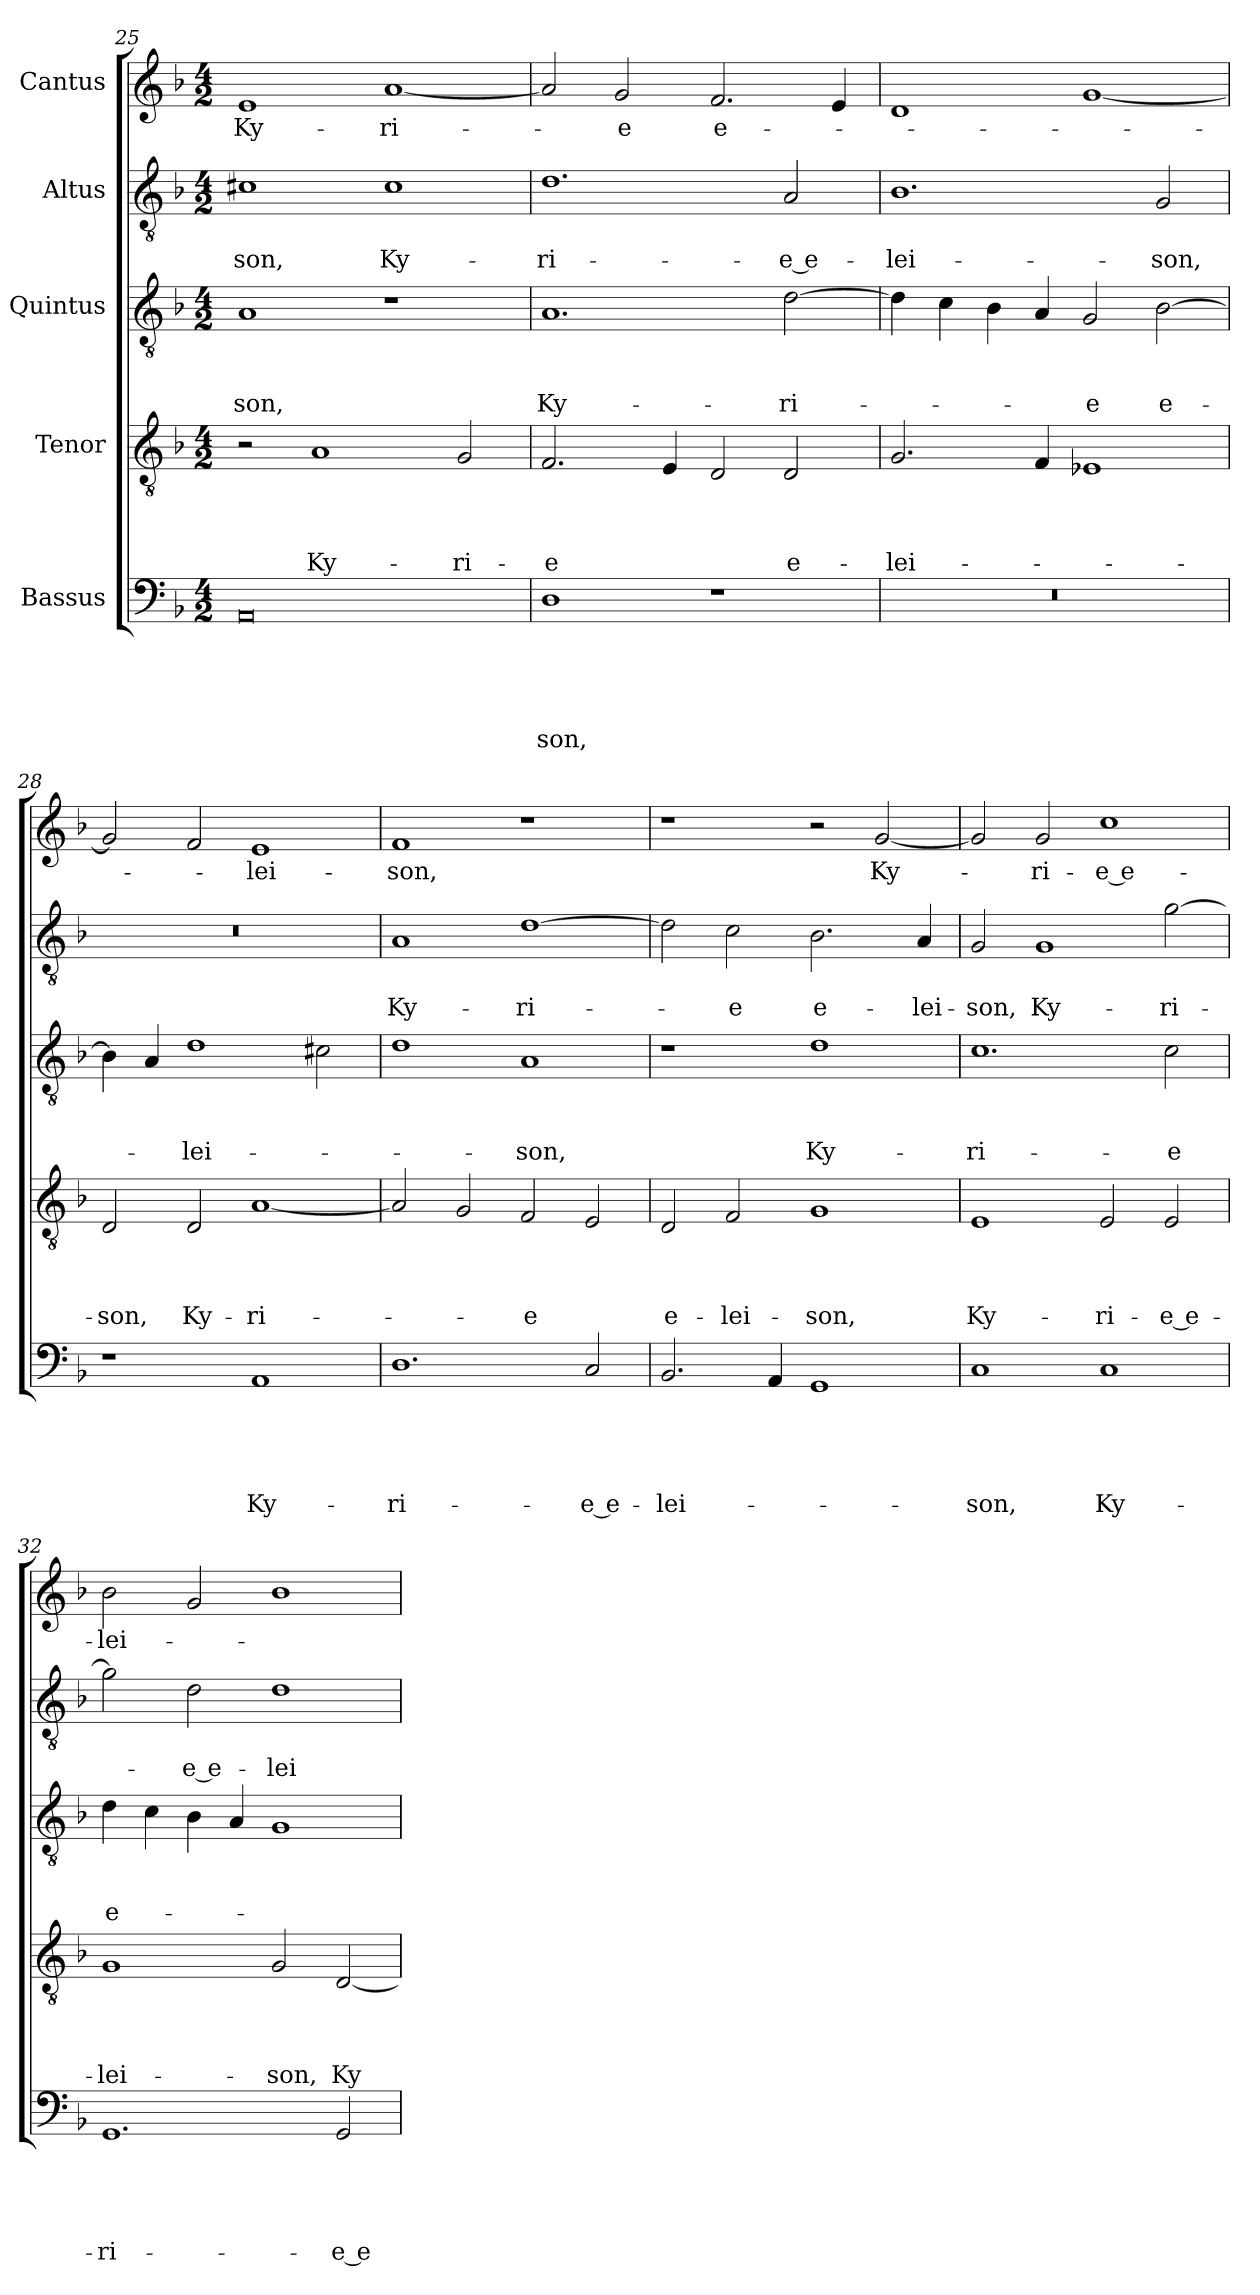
**kern	**text	**text	**text	**text	**text	**kern	**text	**text	**text	**text	**kern	**text	**text	**text	**kern	**text	**text	**kern	**text
*part5	*part5	*part5	*part5	*part5	*part5	*part4	*part4	*part4	*part4	*part4	*part3	*part3	*part3	*part3	*part2	*part2	*part2	*part1	*part1
*staff5	*staff5	*staff5	*staff5	*staff5	*staff5	*staff4	*staff4	*staff4	*staff4	*staff4	*staff3	*staff3	*staff3	*staff3	*staff2	*staff2	*staff2	*staff1	*staff1
*I"Bassus	*	*	*	*	*	*I"Tenor	*	*	*	*	*I"Quintus	*	*	*	*I"Altus	*	*	*I"Cantus	*
*clefF4	*	*	*	*	*	*clefGv2	*	*	*	*	*clefGv2	*	*	*	*clefGv2	*	*	*clefG2	*
*k[b-]	*	*	*	*	*	*k[b-]	*	*	*	*	*k[b-]	*	*	*	*k[b-]	*	*	*k[b-]	*
*M4/2	*	*	*	*	*	*M4/2	*	*	*	*	*M4/2	*	*	*	*M4/2	*	*	*M4/2	*
=25	=25	=25	=25	=25	=25	=25	=25	=25	=25	=25	=25	=25	=25	=25	=25	=25	=25	=25	=25
0AA/	.	.	.	.	.	2r	.	.	.	.	1A/	.	.	-son,	1c#X\	.	-son,	1e/	Ky-
.	.	.	.	.	.	1A/	.	.	.	Ky-	.	.	.	.	.	.	.	.	.
.	.	.	.	.	.	.	.	.	.	.	1r	.	.	.	1c#\	.	Ky-	[1a/	-ri-
.	.	.	.	.	.	2G/	.	.	.	-ri-	.	.	.	.	.	.	.	.	.
=26	=26	=26	=26	=26	=26	=26	=26	=26	=26	=26	=26	=26	=26	=26	=26	=26	=26	=26	=26
1D\	.	.	.	.	-son,	2.F/	.	.	.	-e	1.A/	.	.	Ky-	1.d\	.	-ri-	2a/]	.
.	.	.	.	.	.	.	.	.	.	.	.	.	.	.	.	.	.	2g/	-e
.	.	.	.	.	.	4E/	.	.	.	.	.	.	.	.	.	.	.	.	.
1r	.	.	.	.	.	2D/	.	.	.	.	.	.	.	.	.	.	.	2.f/	e-
.	.	.	.	.	.	2D/	.	.	.	e-	[2d\	.	.	-ri-	2A/	.	-e e-	.	.
.	.	.	.	.	.	.	.	.	.	.	.	.	.	.	.	.	.	4e/	.
=27	=27	=27	=27	=27	=27	=27	=27	=27	=27	=27	=27	=27	=27	=27	=27	=27	=27	=27	=27
0r	.	.	.	.	.	2.G/	.	.	.	-lei-	4d\]	.	.	.	1.B-\	.	-lei-	1d/	.
.	.	.	.	.	.	.	.	.	.	.	4c\	.	.	.	.	.	.	.	.
.	.	.	.	.	.	.	.	.	.	.	4B-\	.	.	.	.	.	.	.	.
.	.	.	.	.	.	4F/	.	.	.	.	4A/	.	.	.	.	.	.	.	.
.	.	.	.	.	.	1E-X/	.	.	.	.	2G/	.	.	-e	.	.	.	[1g/	.
.	.	.	.	.	.	.	.	.	.	.	[2B-\	.	.	e-	2G/	.	-son,	.	.
=28	=28	=28	=28	=28	=28	=28	=28	=28	=28	=28	=28	=28	=28	=28	=28	=28	=28	=28	=28
1r	.	.	.	.	.	2D/	.	.	.	-son,	4B-\]	.	.	.	0r	.	.	2g/]	.
.	.	.	.	.	.	.	.	.	.	.	4A/	.	.	.	.	.	.	.	.
.	.	.	.	.	.	2D/	.	.	.	Ky-	1d\	.	.	-lei-	.	.	.	2f/	.
1AA/	.	.	.	.	Ky-	[1A/	.	.	.	-ri-	.	.	.	.	.	.	.	1e/	-lei-
.	.	.	.	.	.	.	.	.	.	.	2c#X\	.	.	.	.	.	.	.	.
=29	=29	=29	=29	=29	=29	=29	=29	=29	=29	=29	=29	=29	=29	=29	=29	=29	=29	=29	=29
1.D\	.	.	.	.	-ri-	2A/]	.	.	.	.	1d\	.	.	.	1A/	.	Ky-	1f/	-son,
.	.	.	.	.	.	2G/	.	.	.	.	.	.	.	.	.	.	.	.	.
.	.	.	.	.	.	2F/	.	.	.	-e	1A/	.	.	-son,	[1d\	.	-ri-	1r	.
2C/	.	.	.	.	-e e-	2E/	.	.	.	.	.	.	.	.	.	.	.	.	.
=30	=30	=30	=30	=30	=30	=30	=30	=30	=30	=30	=30	=30	=30	=30	=30	=30	=30	=30	=30
2.BB-/	.	.	.	.	-lei-	2D/	.	.	.	e-	1r	.	.	.	2d\]	.	.	1r	.
.	.	.	.	.	.	2F/	.	.	.	-lei-	.	.	.	.	2c\	.	-e	.	.
4AA/	.	.	.	.	.	.	.	.	.	.	.	.	.	.	.	.	.	.	.
1GG/	.	.	.	.	.	1G/	.	.	.	-son,	1d\	.	.	Ky-	2.B-\	.	e-	2r	.
.	.	.	.	.	.	.	.	.	.	.	.	.	.	.	.	.	.	[2g/	Ky-
.	.	.	.	.	.	.	.	.	.	.	.	.	.	.	4A/	.	-lei-	.	.
=31	=31	=31	=31	=31	=31	=31	=31	=31	=31	=31	=31	=31	=31	=31	=31	=31	=31	=31	=31
1C/	.	.	.	.	-son,	1E/	.	.	.	Ky-	1.c\	.	.	-ri-	2G/	.	-son,	2g/]	.
.	.	.	.	.	.	.	.	.	.	.	.	.	.	.	1G/	.	Ky-	2g/	-ri-
1C/	.	.	.	.	Ky-	2E/	.	.	.	-ri-	.	.	.	.	.	.	.	1cc\	-e e-
.	.	.	.	.	.	2E/	.	.	.	-e e-	2c\	.	.	-e	[2g\	.	-ri-	.	.
=32	=32	=32	=32	=32	=32	=32	=32	=32	=32	=32	=32	=32	=32	=32	=32	=32	=32	=32	=32
1.GG/	.	.	.	.	-ri-	1G/	.	.	.	-lei-	4d\	.	.	e-	2g\]	.	.	2b-\	-lei-
.	.	.	.	.	.	.	.	.	.	.	4c\	.	.	.	.	.	.	.	.
.	.	.	.	.	.	.	.	.	.	.	4B-\	.	.	.	2d\	.	-e e-	2g/	.
.	.	.	.	.	.	.	.	.	.	.	4A/	.	.	.	.	.	.	.	.
.	.	.	.	.	.	2G/	.	.	.	-son,	1G/	.	.	.	1d\	.	-lei-	1b-\	.
2GG/	.	.	.	.	-e e-	[2D/	.	.	.	Ky-	.	.	.	.	.	.	.	.	.
=	=	=	=	=	=	=	=	=	=	=	=	=	=	=	=	=	=	=	=
*-	*-	*-	*-	*-	*-	*-	*-	*-	*-	*-	*-	*-	*-	*-	*-	*-	*-	*-	*-
